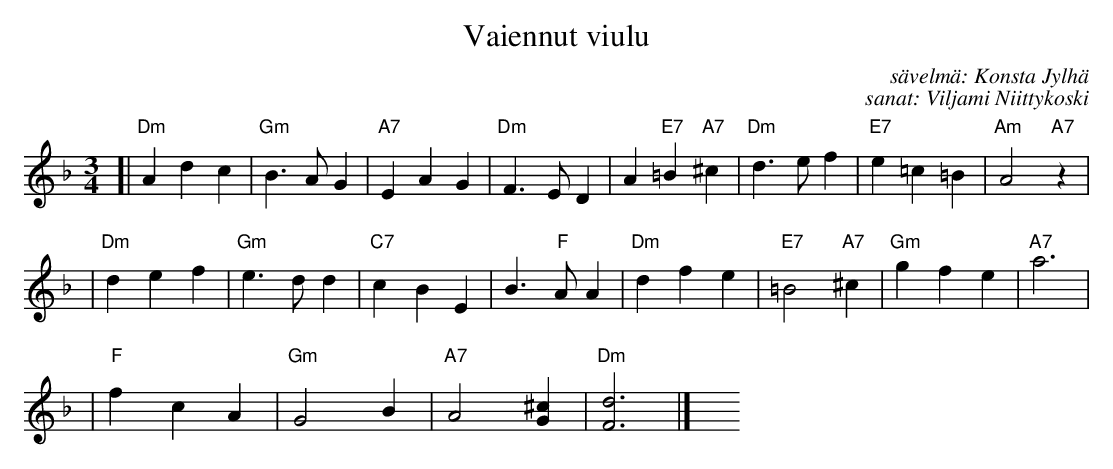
X:1
T: Vaiennut viulu
C: s\"avelm\"a: Konsta Jylh\"a
C: sanat: Viljami Niittykoski
M: 3/4
L: 1/4
K: Dm
[| "Dm"Adc | "Gm"B>AG | "A7"EAG | "Dm"F>ED \
| A"E7"=B"A7"^c | "Dm"d>ef | "E7"e=c=B | "Am"A2"A7"z |
| "Dm"def | "Gm"e>dd | "C7"cBE | B>"F"AA \
| "Dm"dfe | "E7"=B2"A7"^c | "Gm"gfe | "A7"a3 |
| "F"fcA | "Gm"G2B | "A7"A2[^cG] | "Dm"[d3F3] |] y6 y6 y6 y6
